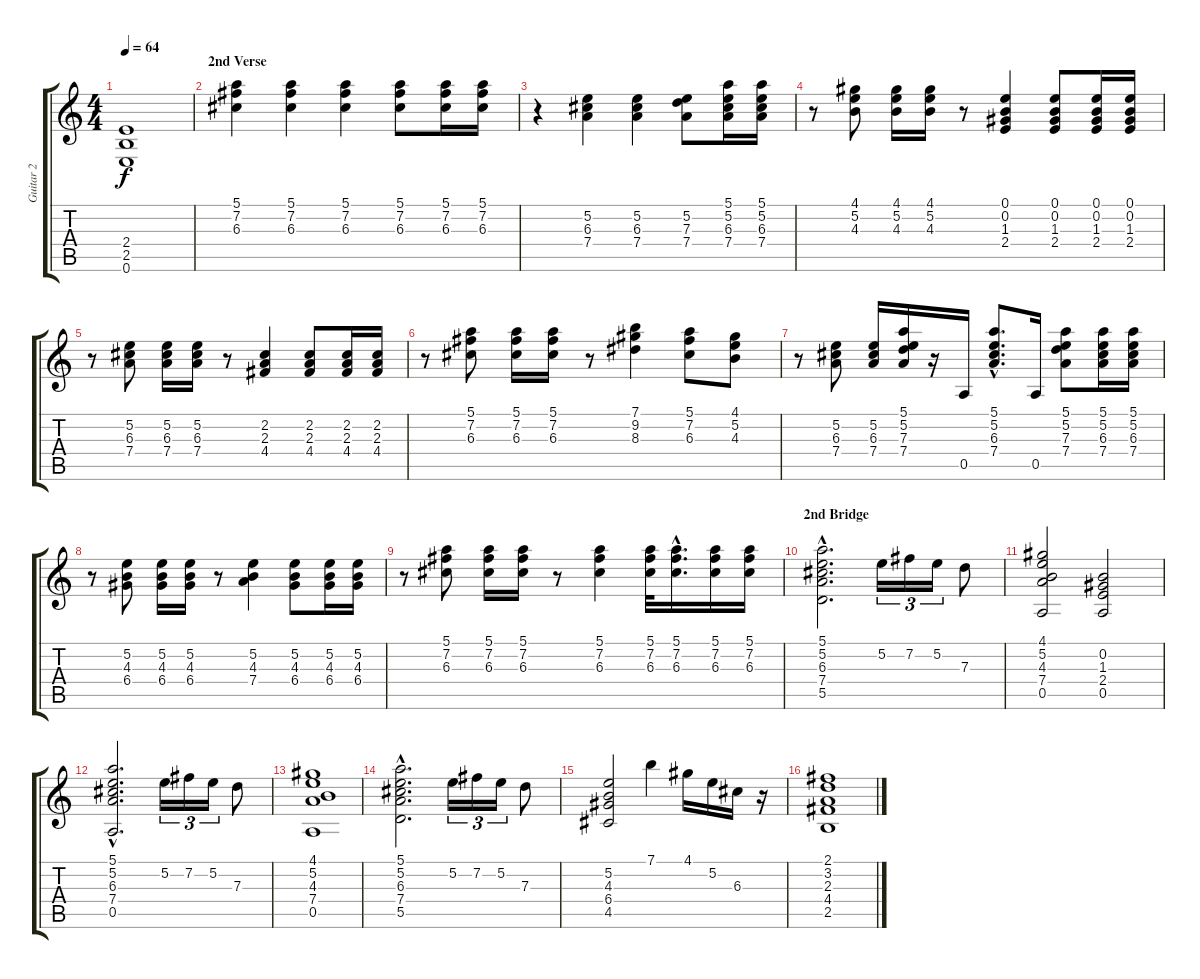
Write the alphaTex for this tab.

\track ("Guitar 2" "Guitar 2") {instrument overdrivenguitar}
\staff {score tabs}
\tuning (E4 B3 G3 D3 A2 E2) {hide}
\ts (4 4)
\tempo 64
\clef g2
\ks c
(2.4 2.5 0.6).1{dy f} |
\section ("" "2nd Verse")
(5.1 7.2 6.3).4 (5.1 7.2 6.3).4 (5.1 7.2 6.3).4 (5.1 7.2 6.3).8 (5.1 7.2 6.3).16 (5.1 7.2 6.3).16 |
r.4 (5.2 6.3 7.4).4 (5.2 6.3 7.4).4 (5.2 7.3 7.4).8 (5.1 5.2 6.3 7.4).16 (5.1 5.2 6.3 7.4).16 |
r.8 (4.1 5.2 4.3).8 (4.1 5.2 4.3).16 (4.1 5.2 4.3).16 r.8 (0.1 0.2 1.3 2.4).4 (0.1 0.2 1.3 2.4).8 (0.1 0.2 1.3 2.4).16 (0.1 0.2 1.3 2.4).16 |
r.8 (5.2 6.3 7.4).8 (5.2 6.3 7.4).16 (5.2 6.3 7.4).16 r.8 (2.2 2.3 4.4).4 (2.2 2.3 4.4).8 (2.2 2.3 4.4).16 (2.2 2.3 4.4).16 |
r.8 (5.1 7.2 6.3).8 (5.1 7.2 6.3).16 (5.1 7.2 6.3).16 r.8 (7.1 9.2 8.3).4 (5.1 7.2 6.3).8 (4.1 5.2 4.3).8 |
r.8 (5.2 6.3 7.4).8 (5.2 6.3 7.4).16 (5.1 5.2 7.3 7.4).16 r.16 0.5.16 (5.1{hac} 5.2{hac} 6.3{hac} 7.4{hac}).8{d} 0.5.16 (5.1 5.2 7.3 7.4).8 (5.1 5.2 6.3 7.4).16 (5.1 5.2 6.3 7.4).16 |
r.8 (5.2 4.3 6.4).8 (5.2 4.3 6.4).16 (5.2 4.3 6.4).16 r.8 (5.2 4.3 7.4).4 (5.2 4.3 6.4).8 (5.2 4.3 6.4).16 (5.2 4.3 6.4).16 |
r.8 (5.1 7.2 6.3).8 (5.1 7.2 6.3).16 (5.1 7.2 6.3).16 r.8 (5.1 7.2 6.3).4 (5.1 7.2 6.3).32 (5.1{hac} 7.2{hac} 6.3{hac}).16{d} (5.1 7.2 6.3).16 (5.1 7.2 6.3).16 |
\section ("" "2nd Bridge")
(5.1{hac} 5.2{hac} 6.3{hac} 7.4{hac} 5.5{hac}).2{d} 5.2.16{tu (3 2)} 7.2.16{tu (3 2)} 5.2.16{tu (3 2)} 7.3.8 |
(4.1 5.2 4.3 7.4 0.5).2 (0.2 1.3 2.4 0.5).2 |
(5.1{hac} 5.2{hac} 6.3{hac} 7.4{hac} 0.5{hac}).2{d} 5.2.16{tu (3 2)} 7.2.16{tu (3 2)} 5.2.16{tu (3 2)} 7.3.8 |
(4.1 5.2 4.3 7.4 0.5).1 |
(5.1{hac} 5.2{hac} 6.3{hac} 7.4{hac} 5.5{hac}).2{d} 5.2.16{tu (3 2)} 7.2.16{tu (3 2)} 5.2.16{tu (3 2)} 7.3.8 |
(5.2 4.3 6.4 4.5).2 7.1.4 4.1.16 5.2.16 6.3.16 r.16 |
(2.1 3.2 2.3 4.4 2.5).1
